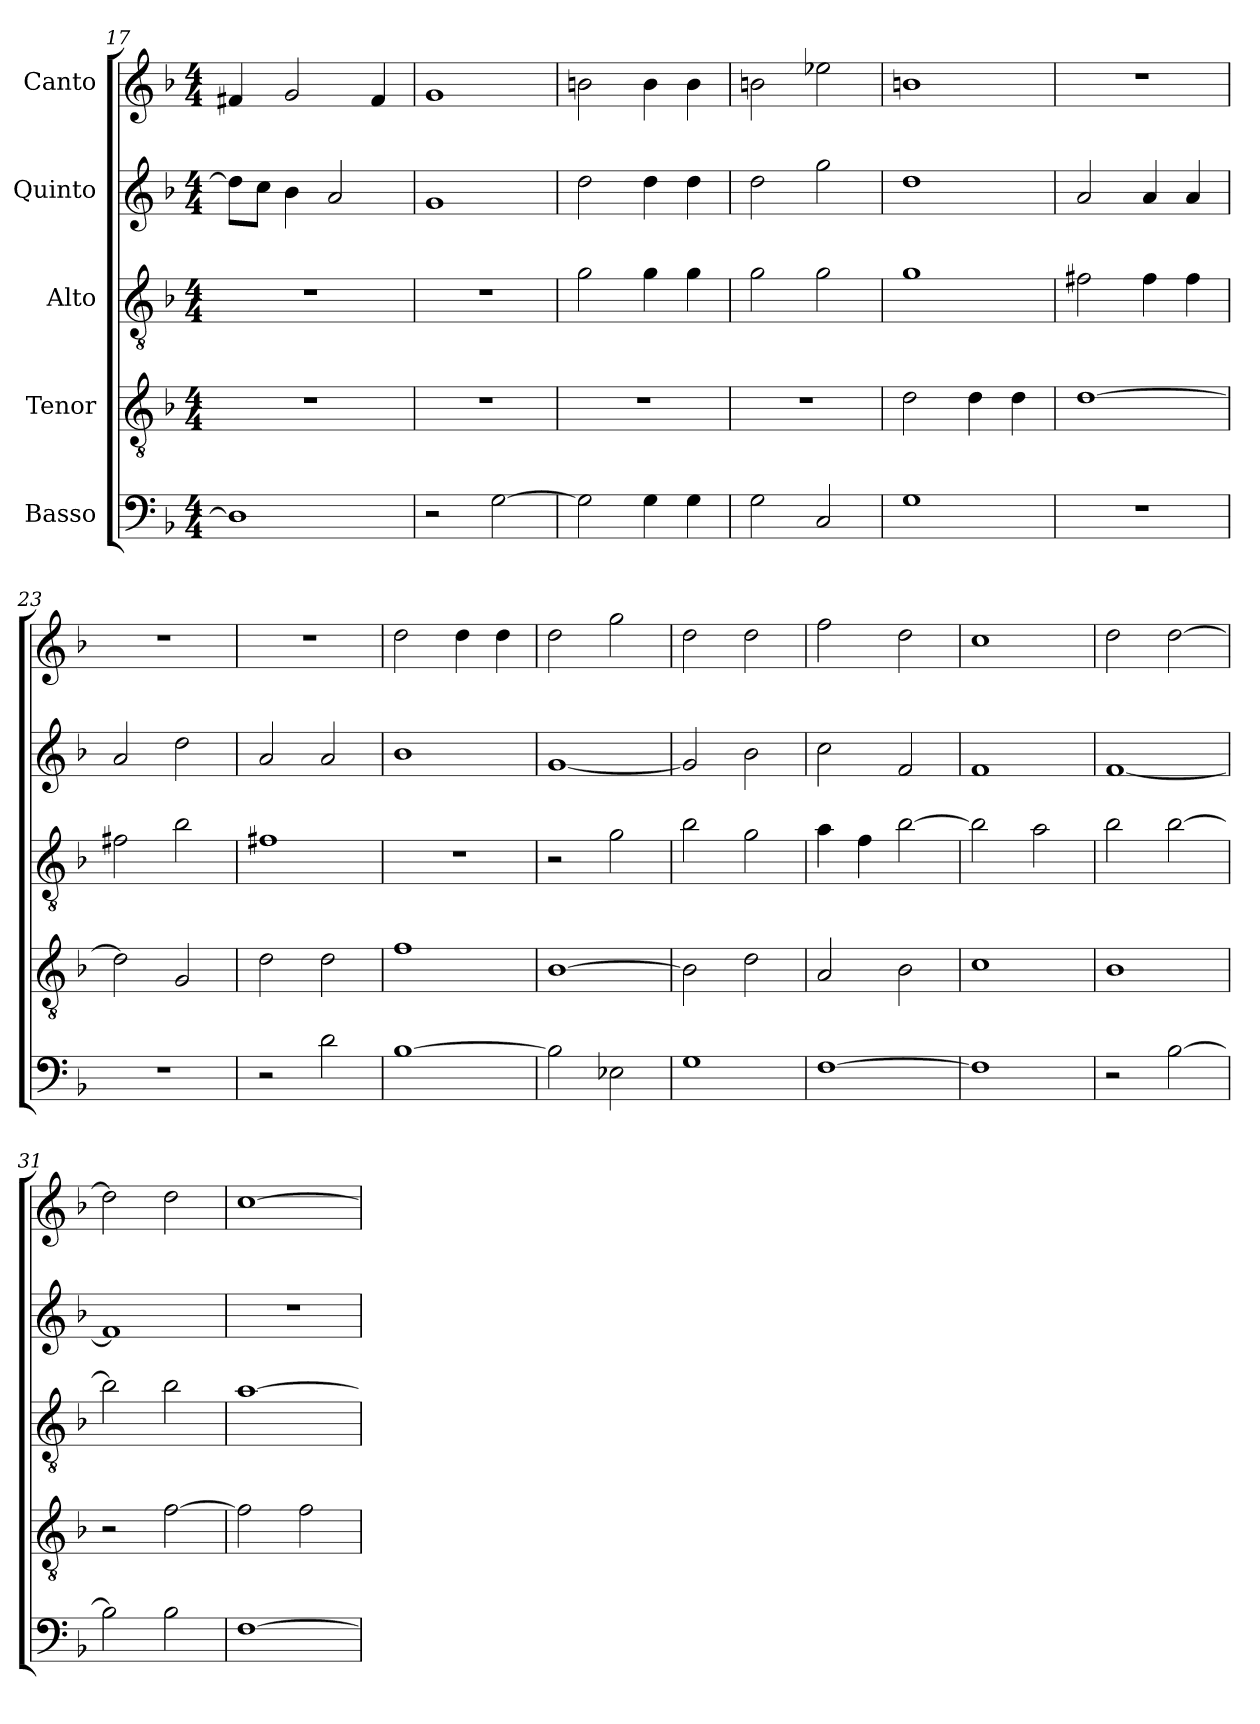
**kern	**kern	**kern	**kern	**kern
*part5	*part4	*part3	*part2	*part1
*staff5	*staff4	*staff3	*staff2	*staff1
*I"Basso	*I"Tenor	*I"Alto	*I"Quinto	*I"Canto
*clefF4	*clefGv2	*clefGv2	*clefG2	*clefG2
*k[b-]	*k[b-]	*k[b-]	*k[b-]	*k[b-]
*F:	*F:	*F:	*F:	*F:
*M4/4	*M4/4	*M4/4	*M4/4	*M4/4
=17	=17	=17	=17	=17
1D]	1r	1r	8dd\L]	4f#X/
.	.	.	8cc\J	.
.	.	.	4b-\	2g/
.	.	.	2a/	.
.	.	.	.	4f#/
=18	=18	=18	=18	=18
2r	1r	1r	1g	1g
[2G\	.	.	.	.
=19	=19	=19	=19	=19
2G\]	1r	2g\	2dd\	2bn\
4G\	.	4g\	4dd\	4b\
4G\	.	4g\	4dd\	4b\
=20	=20	=20	=20	=20
2G\	1r	2g\	2dd\	2bn\
2C/	.	2g\	2gg\	2ee-X\
=21	=21	=21	=21	=21
1G	2d\	1g	1dd	1bn
.	4d\	.	.	.
.	4d\	.	.	.
=22	=22	=22	=22	=22
1r	[1d	2f#X\	2a/	1r
.	.	4f#\	4a/	.
.	.	4f#\	4a/	.
=23	=23	=23	=23	=23
1r	2d\]	2f#X\	2a/	1r
.	2G/	2b-\	2dd\	.
=24	=24	=24	=24	=24
2r	2d\	1f#X	2a/	1r
2d\	2d\	.	2a/	.
=25	=25	=25	=25	=25
[1B-	1f	1r	1b-	2dd\
.	.	.	.	4dd\
.	.	.	.	4dd\
=26	=26	=26	=26	=26
2B-\]	[1B-	2r	[1g	2dd\
2E-X\	.	2g\	.	2gg\
=27	=27	=27	=27	=27
1G	2B-\]	2b-\	2g/]	2dd\
.	2d\	2g\	2b-\	2dd\
=28	=28	=28	=28	=28
[1F	2A/	4a\	2cc\	2ff\
.	.	4f\	.	.
.	2B-\	[2b-\	2f/	2dd\
=29	=29	=29	=29	=29
1F]	1c	2b-\]	1f	1cc
.	.	2a\	.	.
=30	=30	=30	=30	=30
2r	1B-	2b-\	[1f	2dd\
[2B-\	.	[2b-\	.	[2dd\
=31	=31	=31	=31	=31
2B-\]	2r	2b-\]	1f]	2dd\]
2B-\	[2f\	2b-\	.	2dd\
=32	=32	=32	=32	=32
[1F	2f\]	[1a	1r	[1cc
.	2f\	.	.	.
=	=	=	=	=
*-	*-	*-	*-	*-
